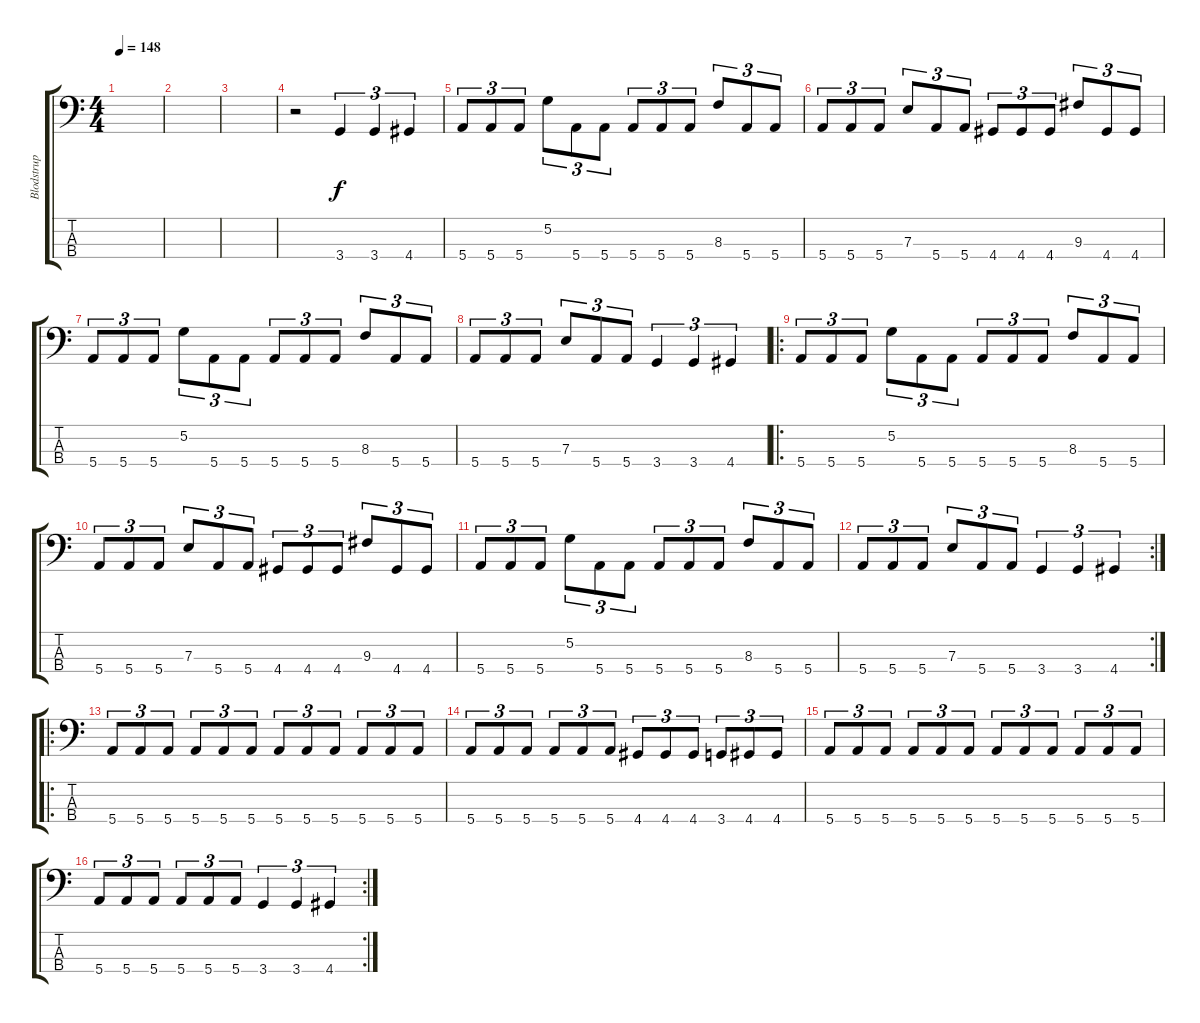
\track ("Blodstrup ( Bass )" "Blodstrup ") {instrument electricbassfinger}
\staff {score tabs}
\tuning (G2 D2 A1 E1) {hide}
\ts (4 4)
\tempo 148
\clef f4
\ks c
|
|
|
r.2 3.4.4{tu (3 2)} 3.4.4{tu (3 2)} 4.4.4{tu (3 2)} |
5.4.8{tu (3 2)} 5.4.8{tu (3 2)} 5.4.8{tu (3 2)} 5.2.8{tu (3 2)} 5.4.8{tu (3 2)} 5.4.8{tu (3 2)} 5.4.8{tu (3 2)} 5.4.8{tu (3 2)} 5.4.8{tu (3 2)} 8.3.8{tu (3 2)} 5.4.8{tu (3 2)} 5.4.8{tu (3 2)} |
5.4.8{tu (3 2)} 5.4.8{tu (3 2)} 5.4.8{tu (3 2)} 7.3.8{tu (3 2)} 5.4.8{tu (3 2)} 5.4.8{tu (3 2)} 4.4.8{tu (3 2)} 4.4.8{tu (3 2)} 4.4.8{tu (3 2)} 9.3.8{tu (3 2)} 4.4.8{tu (3 2)} 4.4.8{tu (3 2)} |
5.4.8{tu (3 2)} 5.4.8{tu (3 2)} 5.4.8{tu (3 2)} 5.2.8{tu (3 2)} 5.4.8{tu (3 2)} 5.4.8{tu (3 2)} 5.4.8{tu (3 2)} 5.4.8{tu (3 2)} 5.4.8{tu (3 2)} 8.3.8{tu (3 2)} 5.4.8{tu (3 2)} 5.4.8{tu (3 2)} |
5.4.8{tu (3 2)} 5.4.8{tu (3 2)} 5.4.8{tu (3 2)} 7.3.8{tu (3 2)} 5.4.8{tu (3 2)} 5.4.8{tu (3 2)} 3.4.4{tu (3 2)} 3.4.4{tu (3 2)} 4.4.4{tu (3 2)} |
\ro
5.4.8{tu (3 2)} 5.4.8{tu (3 2)} 5.4.8{tu (3 2)} 5.2.8{tu (3 2)} 5.4.8{tu (3 2)} 5.4.8{tu (3 2)} 5.4.8{tu (3 2)} 5.4.8{tu (3 2)} 5.4.8{tu (3 2)} 8.3.8{tu (3 2)} 5.4.8{tu (3 2)} 5.4.8{tu (3 2)} |
5.4.8{tu (3 2)} 5.4.8{tu (3 2)} 5.4.8{tu (3 2)} 7.3.8{tu (3 2)} 5.4.8{tu (3 2)} 5.4.8{tu (3 2)} 4.4.8{tu (3 2)} 4.4.8{tu (3 2)} 4.4.8{tu (3 2)} 9.3.8{tu (3 2)} 4.4.8{tu (3 2)} 4.4.8{tu (3 2)} |
5.4.8{tu (3 2)} 5.4.8{tu (3 2)} 5.4.8{tu (3 2)} 5.2.8{tu (3 2)} 5.4.8{tu (3 2)} 5.4.8{tu (3 2)} 5.4.8{tu (3 2)} 5.4.8{tu (3 2)} 5.4.8{tu (3 2)} 8.3.8{tu (3 2)} 5.4.8{tu (3 2)} 5.4.8{tu (3 2)} |
\rc 2
5.4.8{tu (3 2)} 5.4.8{tu (3 2)} 5.4.8{tu (3 2)} 7.3.8{tu (3 2)} 5.4.8{tu (3 2)} 5.4.8{tu (3 2)} 3.4.4{tu (3 2)} 3.4.4{tu (3 2)} 4.4.4{tu (3 2)} |
\ro
5.4.8{tu (3 2)} 5.4.8{tu (3 2)} 5.4.8{tu (3 2)} 5.4.8{tu (3 2)} 5.4.8{tu (3 2)} 5.4.8{tu (3 2)} 5.4.8{tu (3 2)} 5.4.8{tu (3 2)} 5.4.8{tu (3 2)} 5.4.8{tu (3 2)} 5.4.8{tu (3 2)} 5.4.8{tu (3 2)} |
5.4.8{tu (3 2)} 5.4.8{tu (3 2)} 5.4.8{tu (3 2)} 5.4.8{tu (3 2)} 5.4.8{tu (3 2)} 5.4.8{tu (3 2)} 4.4.8{tu (3 2)} 4.4.8{tu (3 2)} 4.4.8{tu (3 2)} 3.4.8{tu (3 2)} 4.4.8{tu (3 2)} 4.4.8{tu (3 2)} |
5.4.8{tu (3 2)} 5.4.8{tu (3 2)} 5.4.8{tu (3 2)} 5.4.8{tu (3 2)} 5.4.8{tu (3 2)} 5.4.8{tu (3 2)} 5.4.8{tu (3 2)} 5.4.8{tu (3 2)} 5.4.8{tu (3 2)} 5.4.8{tu (3 2)} 5.4.8{tu (3 2)} 5.4.8{tu (3 2)} |
\rc 2
5.4.8{tu (3 2)} 5.4.8{tu (3 2)} 5.4.8{tu (3 2)} 5.4.8{tu (3 2)} 5.4.8{tu (3 2)} 5.4.8{tu (3 2)} 3.4.4{tu (3 2)} 3.4.4{tu (3 2)} 4.4.4{tu (3 2)}
